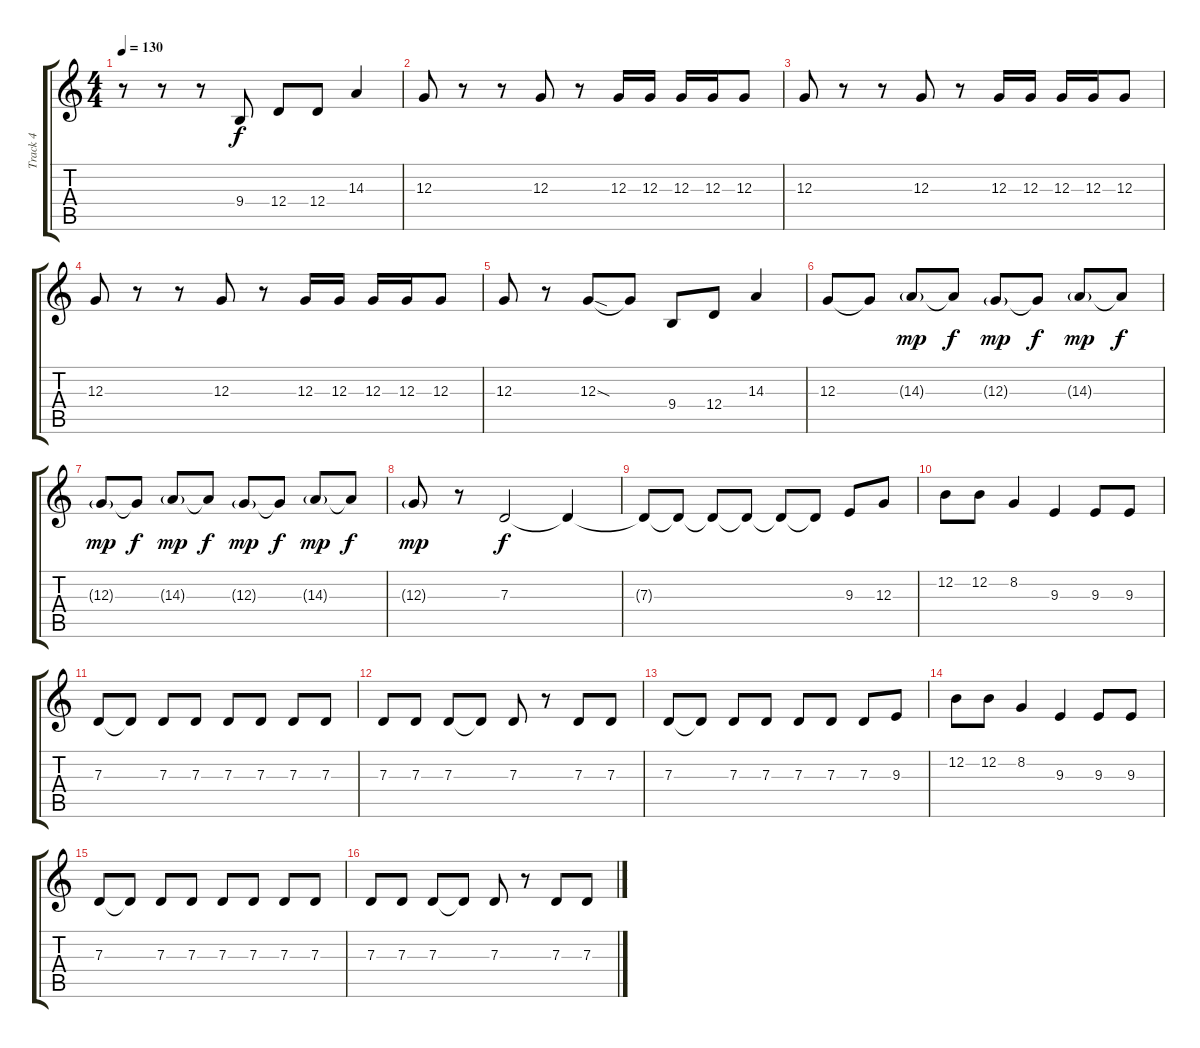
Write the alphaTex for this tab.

\track ("Track 4" "Track 4") {instrument lead1square}
\staff {score tabs}
\tuning (E4 B3 G3 D3 A2 E2) {hide}
\ts (4 4)
\tempo 130
\clef g2
\ks c
r.8{dy f} r.8 r.8 9.4.8 12.4.8 12.4.8 14.3.4 |
12.3.8 r.8 r.8 12.3.8 r.8 12.3.16 12.3.16 12.3.16 12.3.16 12.3.8 |
12.3.8 r.8 r.8 12.3.8 r.8 12.3.16 12.3.16 12.3.16 12.3.16 12.3.8 |
12.3.8 r.8 r.8 12.3.8 r.8 12.3.16 12.3.16 12.3.16 12.3.16 12.3.8 |
12.3.8 r.8 12.3{sod}.8 12.3{t}.8 9.4.8 12.4.8 14.3.4 |
12.3.8 12.3{t}.8 14.3{g}.8{dy mp volume 0} 14.3{t}.8{dy f} 12.3{g}.8{dy mp} 12.3{t}.8{dy f} 14.3{g}.8{dy mp} 14.3{t}.8{dy f} |
12.3{g}.8{dy mp} 12.3{t}.8{dy f} 14.3{g}.8{dy mp} 14.3{t}.8{dy f} 12.3{g}.8{dy mp} 12.3{t}.8{dy f} 14.3{g}.8{dy mp} 14.3{t}.8{dy f} |
12.3{g}.8{dy mp} r.8 7.3.2{dy f volume 16 instrument pad7halo} 7.3{t}.4 |
7.3{t}.8 7.3{t}.8 7.3{t}.8 7.3{t}.8 7.3{t}.8 7.3{t}.8 9.3.8{instrument lead1square} 12.3.8 |
12.2.8 12.2.8 8.2.4 9.3.4 9.3.8 9.3.8 |
7.3.8 7.3{t}.8 7.3.8 7.3.8 7.3.8 7.3.8 7.3.8 7.3.8 |
7.3.8 7.3.8 7.3.8 7.3{t}.8 7.3.8 r.8 7.3.8 7.3.8 |
7.3.8 7.3{t}.8 7.3.8 7.3.8 7.3.8 7.3.8 7.3.8 9.3.8 |
12.2.8 12.2.8 8.2.4 9.3.4 9.3.8 9.3.8 |
7.3.8 7.3{t}.8 7.3.8 7.3.8 7.3.8 7.3.8 7.3.8 7.3.8 |
7.3.8 7.3.8 7.3.8 7.3{t}.8 7.3.8 r.8 7.3.8 7.3.8
